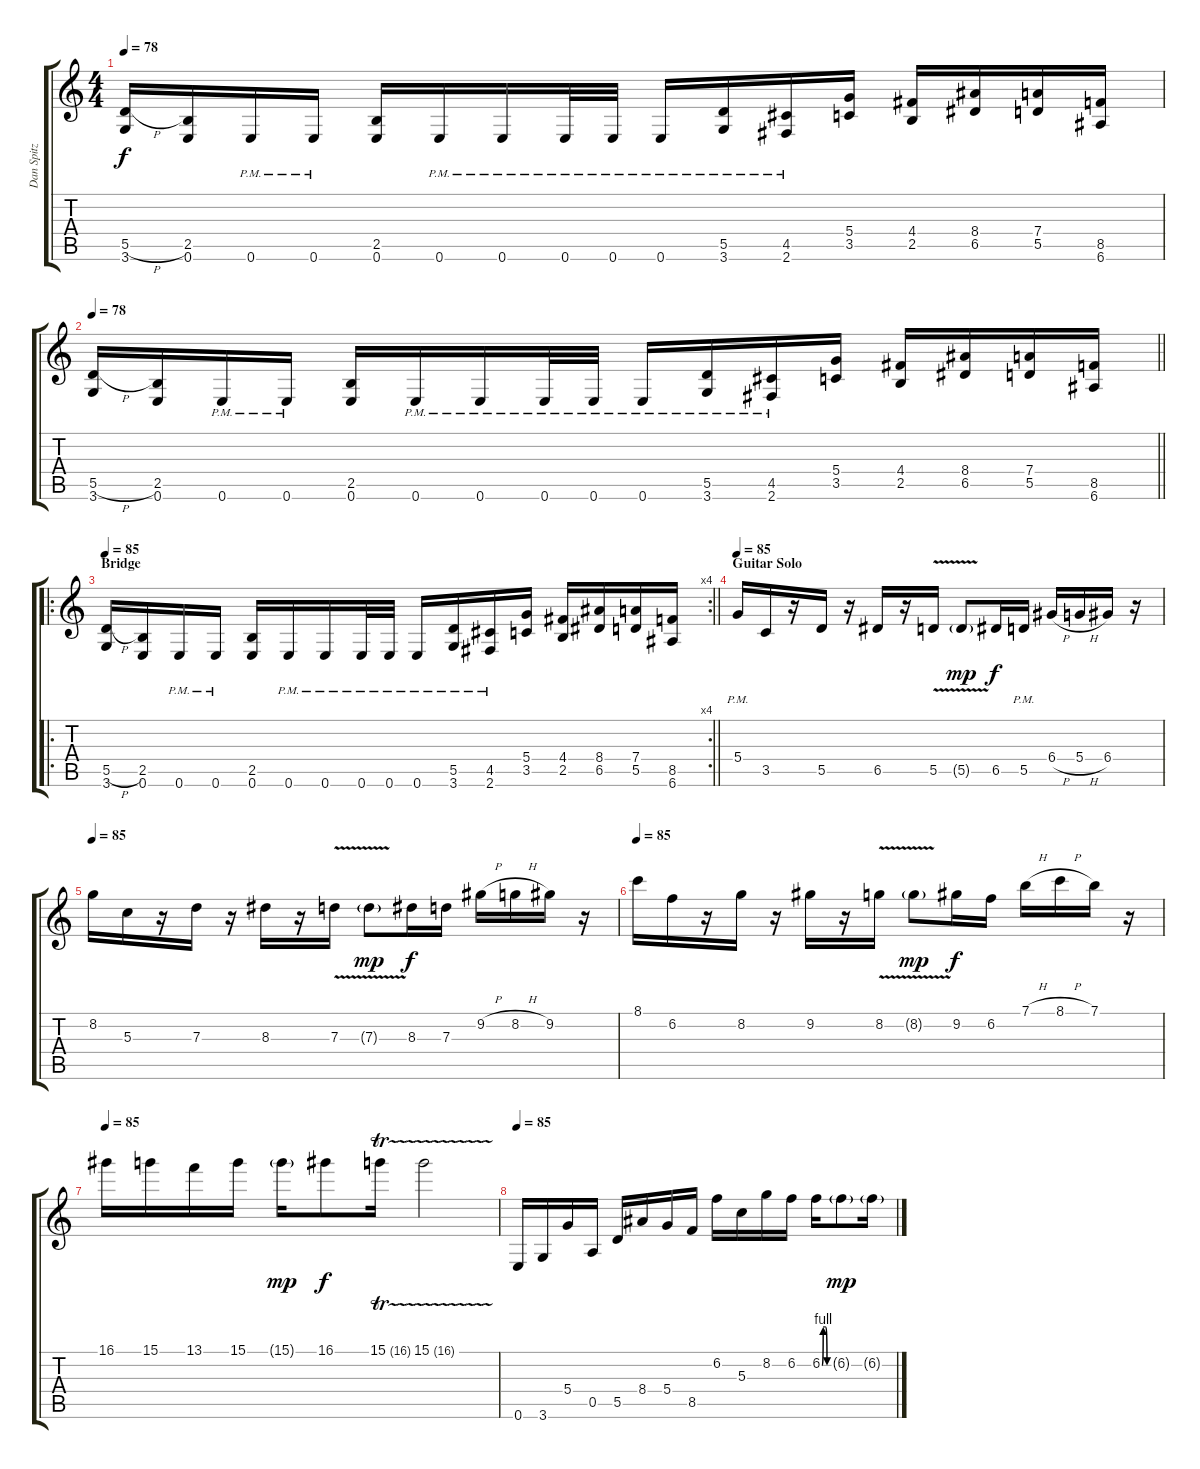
\track ("Dan Spitz" "Dan Spitz") {instrument distortionguitar}
\staff {score tabs}
\tuning (E4 B3 G3 D3 A2 E2) {hide}
\ts (4 4)
\tempo 78
\clef g2
\ks c
(5.5{h} 3.6).16{dy f} (2.5 0.6).16 0.6{pm}.16 0.6{pm}.16 (2.5 0.6).16 0.6{pm}.16 0.6{pm}.16 0.6{pm}.32 0.6{pm}.32 0.6{pm}.16 (5.5 3.6{pm}).16 (4.5 2.6{pm}).16 (5.4 3.5).16 (4.4 2.5).16 (8.4 6.5).16 (7.4 5.5).16 (8.5 6.6).16 |
\tempo 78
\barLineRight lightlight
(5.5{h} 3.6).16 (2.5 0.6).16 0.6{pm}.16 0.6{pm}.16 (2.5 0.6).16 0.6{pm}.16 0.6{pm}.16 0.6{pm}.32 0.6{pm}.32 0.6{pm}.16 (5.5 3.6{pm}).16 (4.5 2.6{pm}).16 (5.4 3.5).16 (4.4 2.5).16 (8.4 6.5).16 (7.4 5.5).16 (8.5 6.6).16 |
\ro
\rc 4
\section ("" "Bridge")
\tempo 85
\barLineRight lightlight
(5.5{h} 3.6).16 (2.5 0.6).16 0.6{pm}.16 0.6{pm}.16 (2.5 0.6).16 0.6{pm}.16 0.6{pm}.16 0.6{pm}.32 0.6{pm}.32 0.6{pm}.16 (5.5 3.6{pm}).16 (4.5 2.6{pm}).16 (5.4 3.5).16 (4.4 2.5).16 (8.4 6.5).16 (7.4 5.5).16 (8.5 6.6).16 |
\section ("" "Guitar Solo")
\tempo 85
5.4{pm}.16 3.5.16 r.16 5.5.16 r.16 6.5.16 r.16 5.5{v}.16 5.5{v g}.8{dy mp} 6.5.16{dy f} 5.5{pm}.16 6.4{h}.16 5.4{h}.16 6.4.16 r.16 |
\tempo 85
8.2.16 5.3.16 r.16 7.3.16 r.16 8.3.16 r.16 7.3{v}.16 7.3{v g}.8{dy mp} 8.3.16{dy f} 7.3.16 9.2{h}.16 8.2{h}.16 9.2.16 r.16 |
\tempo 85
8.1.16 6.2.16 r.16 8.2.16 r.16 9.2.16 r.16 8.2{v}.16 8.2{v g}.8{dy mp} 9.2.16{dy f} 6.2.16 7.1{h}.16 8.1{h}.16 7.1.16 r.16 |
\tempo 85
16.1.16 15.1.16 13.1.16 15.1.16 15.1{g}.16{dy mp} 16.1.8{dy f} 15.1{tr (16 16)}.16 15.1{tr (16 16)}.2 |
\tempo 85
0.6.16 3.6.16 5.4.16 0.5.16 5.5.16 8.4.16 5.4.16 8.5.16 6.2.16 5.3.16 8.2.16 6.2.16 6.2{be (custom 0 0 10 4 20 4 30 4 45 0 60 0)}.16 6.2{g}.8{dy mp} 6.2{g}.16
